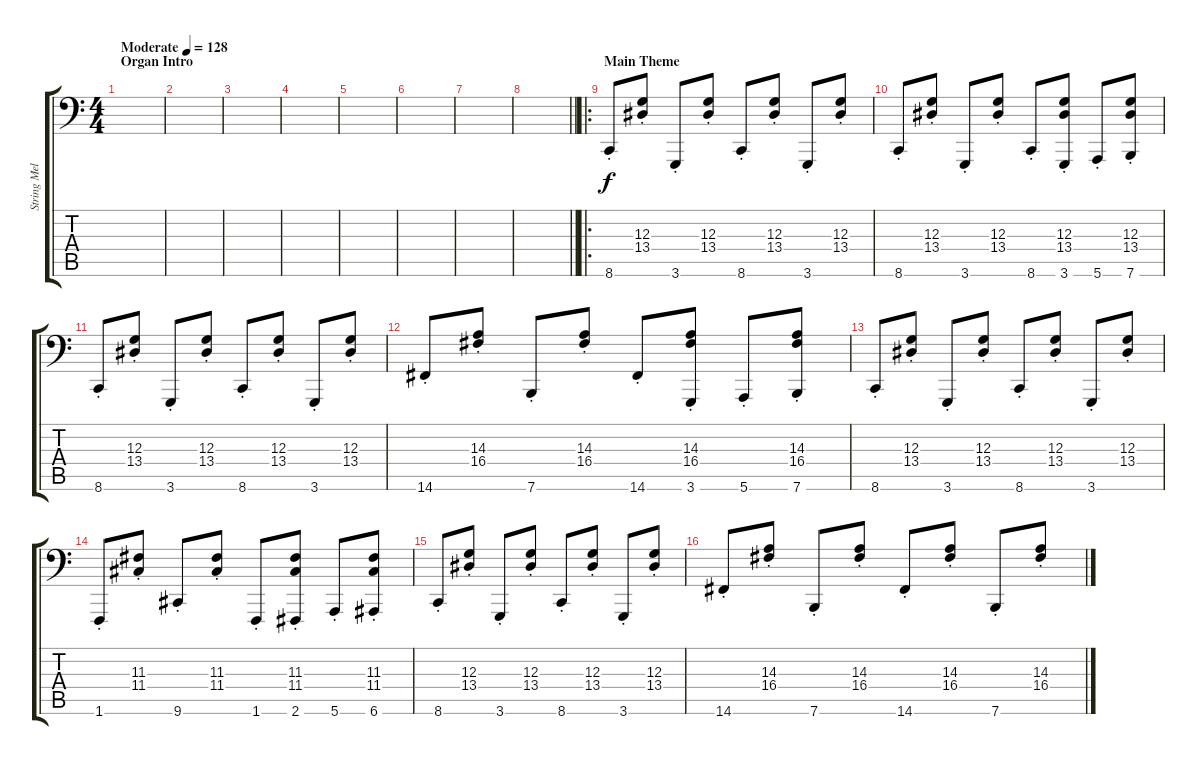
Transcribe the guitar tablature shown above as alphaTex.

\track ("String Melody" "String Mel") {instrument stringensemble1}
\staff {score tabs}
\tuning (E3 B2 G2 D2 A1 E1) {hide}
\ts (4 4)
\section ("" "Organ Intro")
\tempo (128 "Moderate")
\clef f4
\ks c
|
|
|
|
|
|
|
\barLineRight lightlight
|
\ro
\section ("" "Main Theme")
8.6{st}.8 (12.3{st} 13.4{st}).8 3.6{st}.8 (12.3{st} 13.4{st}).8 8.6{st}.8 (12.3{st} 13.4{st}).8 3.6{st}.8 (12.3{st} 13.4{st}).8 |
8.6{st}.8 (12.3{st} 13.4{st}).8 3.6{st}.8 (12.3{st} 13.4{st}).8 8.6{st}.8 (12.3{st} 13.4{st} 3.6{st}).8 5.6{st}.8 (12.3{st} 13.4{st} 7.6{st}).8 |
8.6{st}.8 (12.3{st} 13.4{st}).8 3.6{st}.8 (12.3{st} 13.4{st}).8 8.6{st}.8 (12.3{st} 13.4{st}).8 3.6{st}.8 (12.3{st} 13.4{st}).8 |
14.6{st}.8 (14.3{st} 16.4{st}).8 7.6{st}.8 (14.3{st} 16.4{st}).8 14.6{st}.8 (14.3{st} 16.4{st} 3.6{st}).8 5.6{st}.8 (14.3{st} 16.4{st} 7.6{st}).8 |
8.6{st}.8 (12.3{st} 13.4{st}).8 3.6{st}.8 (12.3{st} 13.4{st}).8 8.6{st}.8 (12.3{st} 13.4{st}).8 3.6{st}.8 (12.3{st} 13.4{st}).8 |
1.6{st}.8 (11.3{st} 11.4{st}).8 9.6{st}.8 (11.3{st} 11.4).8 1.6{st}.8 (11.3{st} 11.4{st} 2.6{st}).8 5.6{st}.8 (11.3{st} 11.4{st} 6.6{st}).8 |
8.6{st}.8 (12.3{st} 13.4{st}).8 3.6{st}.8 (12.3{st} 13.4{st}).8 8.6{st}.8 (12.3{st} 13.4{st}).8 3.6{st}.8 (12.3{st} 13.4{st}).8 |
14.6{st}.8 (14.3{st} 16.4{st}).8 7.6{st}.8 (14.3{st} 16.4{st}).8 14.6{st}.8 (14.3{st} 16.4{st}).8 7.6{st}.8 (14.3{st} 16.4{st}).8
